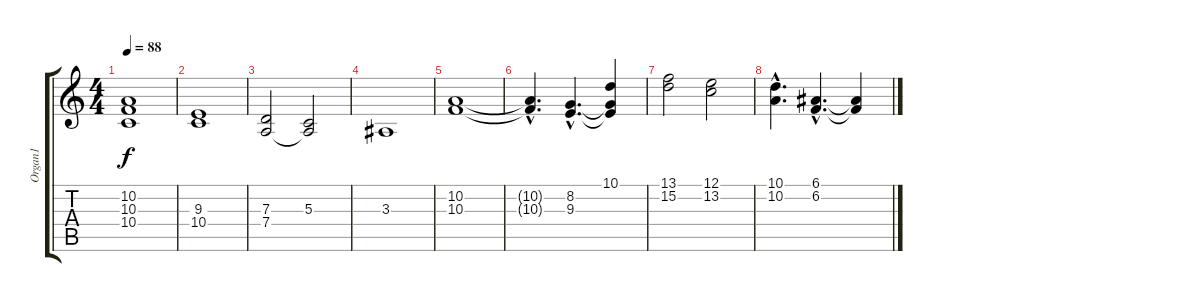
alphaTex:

\track ("Organ1" "Organ1") {instrument reedorgan}
\staff {score tabs}
\tuning (E4 B3 G3 D3 A2 E2) {hide}
\ts (4 4)
\tempo 88
\clef g2
\ks c
(10.2 10.3 10.4).1{dy f} |
(9.3 10.4).1 |
(7.3 7.4).2 (5.3 7.4{t}).2 |
3.3.1 |
(10.2 10.3).1 |
(10.2{hac t} 10.3{hac t}).4{d} (8.2{hac} 9.3{hac}).4{d} (10.1 8.2{t} 9.3{t}).4 |
(13.1 15.2).2 (12.1 13.2).2 |
(10.1{hac} 10.2{hac}).4{d} (6.1{hac} 6.2{hac}).4{d} (6.1{t} 6.2{t}).4
